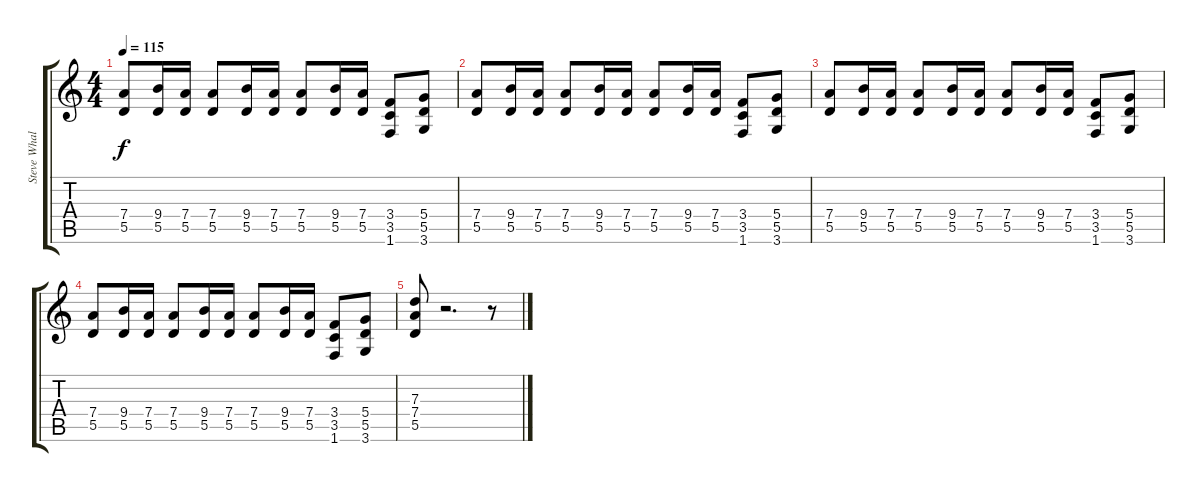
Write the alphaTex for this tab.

\track ("Steve Whale - Guitar" "Steve Whal") {instrument distortionguitar}
\staff {score tabs}
\tuning (E4 B3 G3 D3 A2 E2) {hide}
\ts (4 4)
\tempo 115
\clef g2
\ks c
(7.4 5.5).8{dy f} (9.4 5.5).16 (7.4 5.5).16 (7.4 5.5).8 (9.4 5.5).16 (7.4 5.5).16 (7.4 5.5).8 (9.4 5.5).16 (7.4 5.5).16 (3.4 3.5 1.6).8 (5.4 5.5 3.6).8 |
(7.4 5.5).8 (9.4 5.5).16 (7.4 5.5).16 (7.4 5.5).8 (9.4 5.5).16 (7.4 5.5).16 (7.4 5.5).8 (9.4 5.5).16 (7.4 5.5).16 (3.4 3.5 1.6).8 (5.4 5.5 3.6).8 |
(7.4 5.5).8 (9.4 5.5).16 (7.4 5.5).16 (7.4 5.5).8 (9.4 5.5).16 (7.4 5.5).16 (7.4 5.5).8 (9.4 5.5).16 (7.4 5.5).16 (3.4 3.5 1.6).8 (5.4 5.5 3.6).8 |
(7.4 5.5).8 (9.4 5.5).16 (7.4 5.5).16 (7.4 5.5).8 (9.4 5.5).16 (7.4 5.5).16 (7.4 5.5).8 (9.4 5.5).16 (7.4 5.5).16 (3.4 3.5 1.6).8 (5.4 5.5 3.6).8 |
(7.3 7.4 5.5).8 r.2{d} r.8
